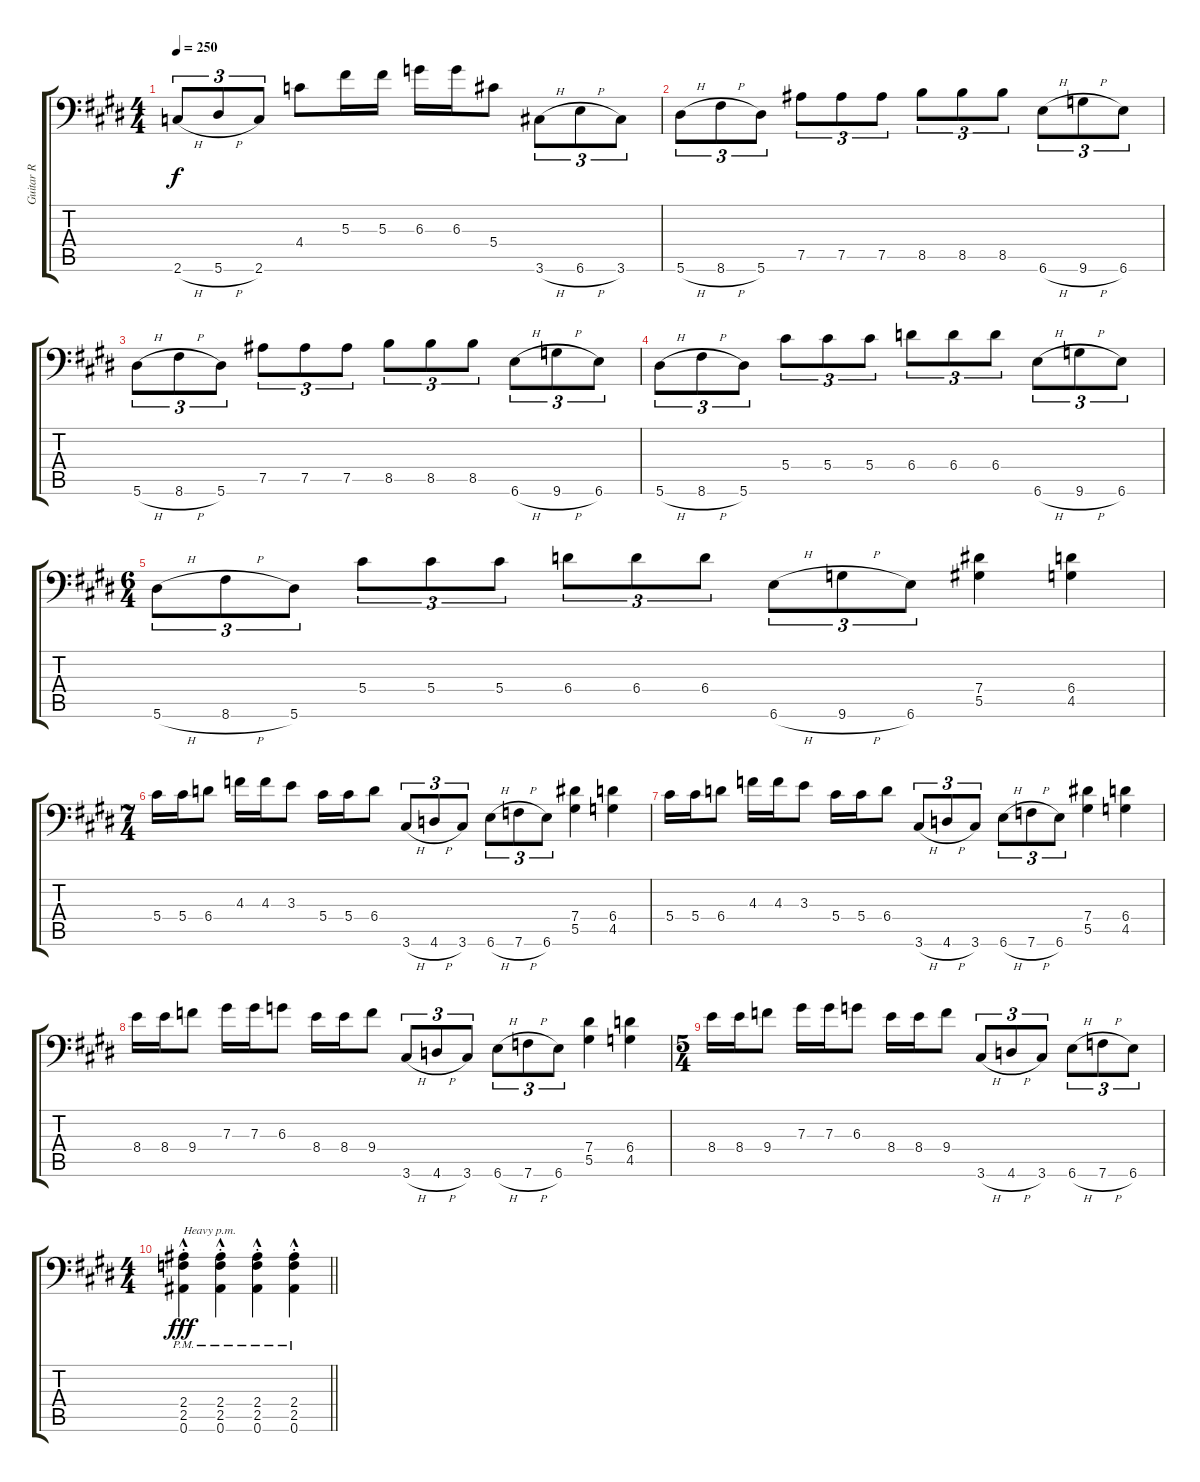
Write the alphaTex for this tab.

\track ("Guitar R" "Guitar R") {instrument distortionguitar}
\staff {score tabs}
\tuning (Bb3 F3 Db3 Ab2 Eb2 Bb1) {hide}
\ts (4 4)
\tempo 250
\clef f4
\ks c#minor
2.6{h}.8{tu (3 2) dy f} 5.6{h}.8{tu (3 2)} 2.6.8{tu (3 2)} 4.4.8 5.3.16 5.3.16 6.3.16 6.3.16 5.4.8 3.6{h}.8{tu (3 2)} 6.6{h}.8{tu (3 2)} 3.6.8{tu (3 2)} |
5.6{h}.8{tu (3 2)} 8.6{h}.8{tu (3 2)} 5.6.8{tu (3 2)} 7.5.8{tu (3 2)} 7.5.8{tu (3 2)} 7.5.8{tu (3 2)} 8.5.8{tu (3 2)} 8.5.8{tu (3 2)} 8.5.8{tu (3 2)} 6.6{h}.8{tu (3 2)} 9.6{h}.8{tu (3 2)} 6.6.8{tu (3 2)} |
5.6{h}.8{tu (3 2)} 8.6{h}.8{tu (3 2)} 5.6.8{tu (3 2)} 7.5.8{tu (3 2)} 7.5.8{tu (3 2)} 7.5.8{tu (3 2)} 8.5.8{tu (3 2)} 8.5.8{tu (3 2)} 8.5.8{tu (3 2)} 6.6{h}.8{tu (3 2)} 9.6{h}.8{tu (3 2)} 6.6.8{tu (3 2)} |
5.6{h}.8{tu (3 2)} 8.6{h}.8{tu (3 2)} 5.6.8{tu (3 2)} 5.4.8{tu (3 2)} 5.4.8{tu (3 2)} 5.4.8{tu (3 2)} 6.4.8{tu (3 2)} 6.4.8{tu (3 2)} 6.4.8{tu (3 2)} 6.6{h}.8{tu (3 2)} 9.6{h}.8{tu (3 2)} 6.6.8{tu (3 2)} |
\ts (6 4)
5.6{h}.8{tu (3 2)} 8.6{h}.8{tu (3 2)} 5.6.8{tu (3 2)} 5.4.8{tu (3 2)} 5.4.8{tu (3 2)} 5.4.8{tu (3 2)} 6.4.8{tu (3 2)} 6.4.8{tu (3 2)} 6.4.8{tu (3 2)} 6.6{h}.8{tu (3 2)} 9.6{h}.8{tu (3 2)} 6.6.8{tu (3 2)} (7.4 5.5).4 (6.4 4.5).4 |
\ts (7 4)
5.4.16 5.4.16 6.4.8 4.3.16 4.3.16 3.3.8 5.4.16 5.4.16 6.4.8 3.6{h}.8{tu (3 2)} 4.6{h}.8{tu (3 2)} 3.6.8{tu (3 2)} 6.6{h}.8{tu (3 2)} 7.6{h}.8{tu (3 2)} 6.6.8{tu (3 2)} (7.4 5.5).4 (6.4 4.5).4 |
5.4.16 5.4.16 6.4.8 4.3.16 4.3.16 3.3.8 5.4.16 5.4.16 6.4.8 3.6{h}.8{tu (3 2)} 4.6{h}.8{tu (3 2)} 3.6.8{tu (3 2)} 6.6{h}.8{tu (3 2)} 7.6{h}.8{tu (3 2)} 6.6.8{tu (3 2)} (7.4 5.5).4 (6.4 4.5).4 |
8.4.16 8.4.16 9.4.8 7.3.16 7.3.16 6.3.8 8.4.16 8.4.16 9.4.8 3.6{h}.8{tu (3 2)} 4.6{h}.8{tu (3 2)} 3.6.8{tu (3 2)} 6.6{h}.8{tu (3 2)} 7.6{h}.8{tu (3 2)} 6.6.8{tu (3 2)} (7.4 5.5).4 (6.4 4.5).4 |
\ts (5 4)
8.4.16 8.4.16 9.4.8 7.3.16 7.3.16 6.3.8 8.4.16 8.4.16 9.4.8 3.6{h}.8{tu (3 2)} 4.6{h}.8{tu (3 2)} 3.6.8{tu (3 2)} 6.6{h}.8{tu (3 2)} 7.6{h}.8{tu (3 2)} 6.6.8{tu (3 2)} |
\ts (4 4)
\barLineRight lightlight
(2.4{hac pm st} 2.5{hac pm st} 0.6{hac pm st}).4{txt "Heavy p.m." dy fff} (2.4{hac pm st} 2.5{hac pm st} 0.6{hac pm st}).4 (2.4{hac pm st} 2.5{hac pm st} 0.6{hac pm st}).4 (2.4{hac pm st} 2.5{hac pm st} 0.6{hac pm st}).4
